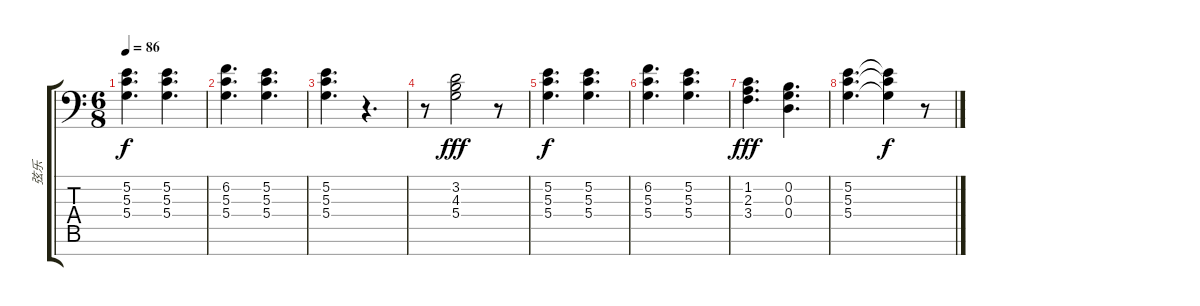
\track ("弦乐" "弦乐") {instrument stringensemble2}
\staff {score tabs}
\tuning (E4 B3 G3 D3 A2 E2 C-1) {hide}
\ts (6 8)
\tempo 86
\clef f4
\ks c
(5.2 5.3 5.4).4{d dy f} (5.2 5.3 5.4).4{d} |
(6.2 5.3 5.4).4{d} (5.2 5.3 5.4).4{d} |
(5.2 5.3 5.4).4{d} r.4{d} |
r.8 (3.2 4.3 5.4).2{dy fff} r.8 |
(5.2 5.3 5.4).4{d dy f} (5.2 5.3 5.4).4{d} |
(6.2 5.3 5.4).4{d} (5.2 5.3 5.4).4{d} |
(1.2 2.3 3.4).4{d dy fff} (0.2 0.3 0.4).4{d} |
(5.2 5.3 5.4).4{d} (5.2{t} 5.3{t} 5.4{t}).4{dy f} r.8
